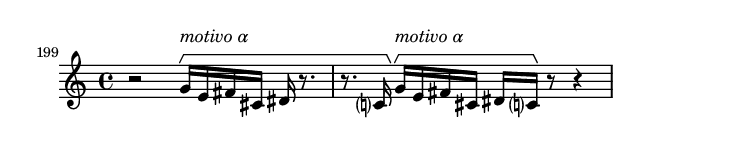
\version "2.10.33"

\include "../config/lib.ly"

#(set-global-staff-size 15.5)

\score {
  \new Staff {
      \time 4/4
      \relative c'' {
        \set Score.currentBarNumber = #199
        \bar ""
        \bracketUp
        \override TextScript #'extra-offset = #'( 0 . 1 )
        %% corrigir o nome do motivo
        r2 g16^\startGroup^\markup{\italic{motivo #(ly:export (ly:wide-char->utf-8 #x3B1))}} e fis cis dis r8.
        r8. c?16\stopGroup g'16\startGroup^\markup{\italic{motivo #(ly:export (ly:wide-char->utf-8 #x3B1))}} e fis cis dis c?\stopGroup r8 r4
      }
    }
  \layout {
    \context {
      \Staff \consists "Horizontal_bracket_engraver"
    }
  }
}
\paper {
  paper-width = 12.6\cm
  paper-height = 3\cm
  line-width = 13.5\cm
  head-separation = -1\cm
  left-margin = -1.2\cm
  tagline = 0
  indent = #0
}
